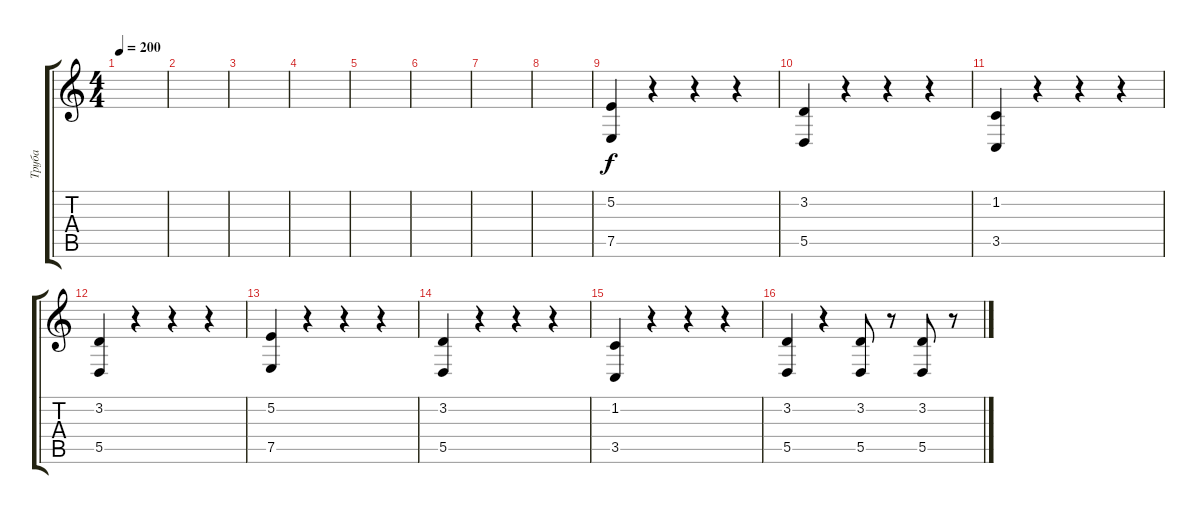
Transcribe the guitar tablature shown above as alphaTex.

\track ("Труба" "Труба") {instrument tuba}
\staff {score tabs}
\tuning (E4 B3 G3 D3 A2 E2) {hide}
\ts (4 4)
\tempo 200
\clef g2
\ks c
|
|
|
|
|
|
|
|
(5.2 7.5).4 r.4 r.4 r.4 |
(3.2 5.5).4 r.4 r.4 r.4 |
(1.2 3.5).4 r.4 r.4 r.4 |
(3.2 5.5).4 r.4 r.4 r.4 |
(5.2 7.5).4 r.4 r.4 r.4 |
(3.2 5.5).4 r.4 r.4 r.4 |
(1.2 3.5).4 r.4 r.4 r.4 |
(3.2 5.5).4 r.4 (3.2 5.5).8 r.8 (3.2 5.5).8 r.8
